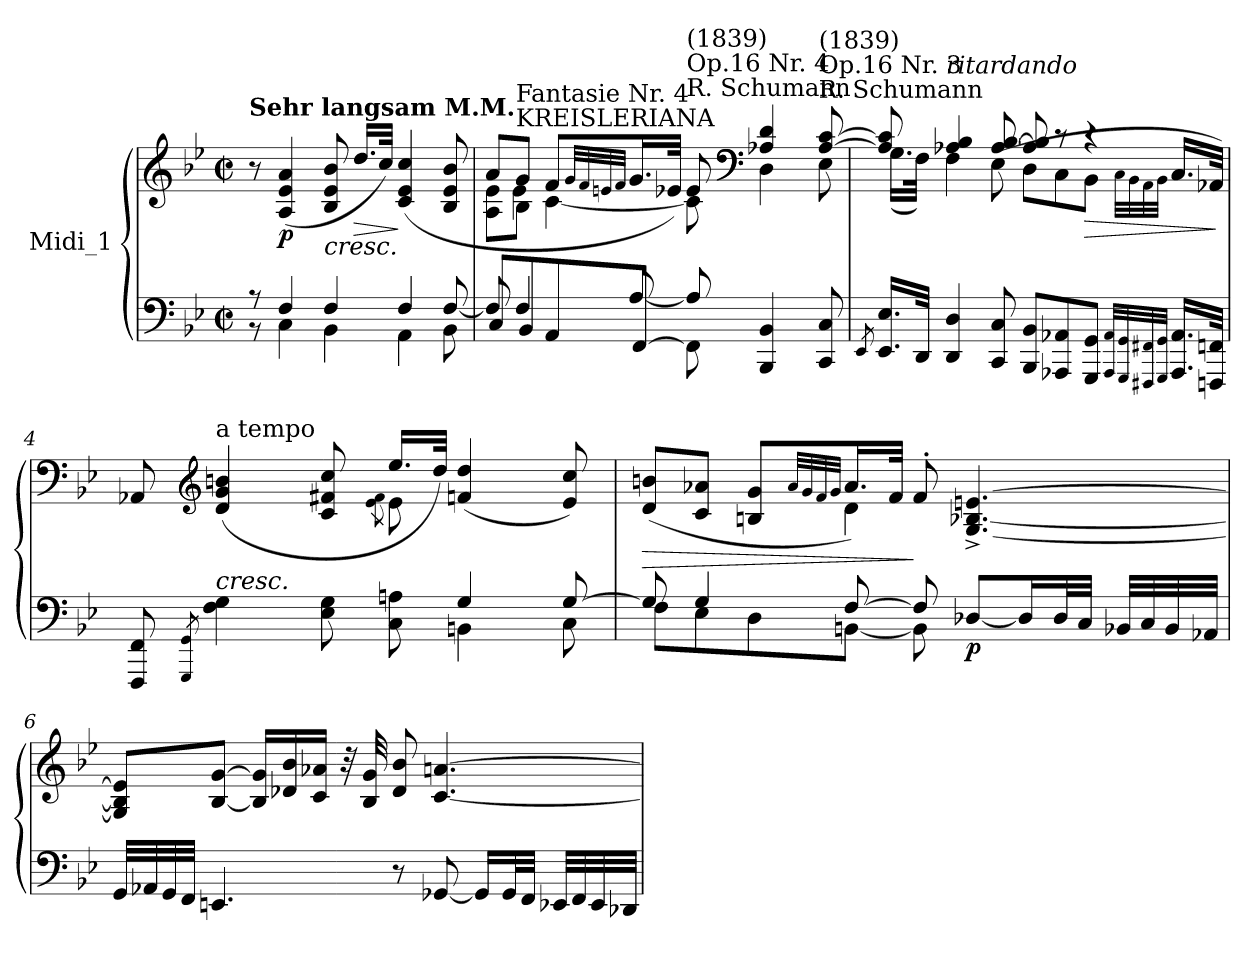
**kern	**kern	**dynam
*part1	*part1	*part1
*staff2	*staff1	*staff1/2
*I"Midi_1	*	*
*clefF4	*clefG2	*
*k[b-e-]	*k[b-e-]	*
*B-:	*B-:	*
*M2/2	*M2/2	*
*met(c|)	*met(c|)	*
=1	=1	=1
*^	*^	*
*	*^	*	*	*
!	!	!	!LO:TX:a:B:t=Sehr langsam M.M.	!	!
2ryy	8r	8r	8r	2ryy	.
!	!	!	!	!	!LO:DY:b
.	4F/	4C\	(>4A/ 4e-/ 4a/	.	p
!	!	!	!	!	!LO:HP:b
.	4F/	4BB-\	8B-/ 8e-/ 8b-/	.	<
!	!	!	!	!	!LO:HP:b
2ryy	.	.	16.dd/LL	2ryy	>
*	*	*	*MM33	*	*
.	.	.	32cc/JJk)	.	[
.	4F/	(4AA\	(>4c/ 4e-/ 4cc/	.	]
.	[8F/	8BB-\	8B-/ 8e-/ 8b-/	.	.
=2	=2	=2	=2	=2	=2
*	*	*	*	*^	*
8ryy	8F/]	8C/L	8a/L	8A\ 8e-\L	8ryy	.
!	!	!	!LO:TX:a:t=KREISLERIANA	!	!	!
!	!	!	!LO:TX:a:t=Fantasie Nr. 4	!	!	!
4ryy	4F/	8BB-/	8g/J	8B-\J	4e-\	.
.	.	8AA/	8f/L	[4c\	.	.
.	.	.	32qg/LLL	.	.	.
.	.	.	32qf/	.	.	.
.	.	.	32qen/	.	.	.
.	.	.	32qf/JJJ	.	.	.
8ryy	[8A/	[8FF/J	16.g/L	.	2ryy	.
.	.	.	32e-X/JJk)	.	.	.
!	!	!	!LO:TX:a:t=R. Schumann	!	!	!
!	!	!	!LO:TX:a:t=Op.16 Nr. 4	!	!	!
!	!	!	!LO:TX:a:t=(1839)	!	!	!
8ryy	8A/]	8FF\]	8e-/	8c\]	.	.
*	*	*	*clefF4	*	*	*
8ryy	4BBB-/ 4BB-/	8ryy	4A-X/ 4d/	4D\	.	.
4ryy	.	4ryy	.	.	.	.
!	!	!	!LO:TX:a:t=R. Schumann	!	!	!
!	!	!	!LO:TX:a:t=Op.16 Nr. 3	!	!	!
!	!	!	!LO:TX:a:t=(1839)	!	!	!
.	8CC/ 8C/	.	[8A-/ [8c/)	8E-\	8ryy	.
*v	*v	*v	*	*	*	*
*	*v	*v	*v	*
!!LO:LB:g=z
=3	=3	=3
8qEE-/	.	.
*^	*^	*
16.EE-/ 16.E-/LL	2ryy	8A-/] 8c/]	(16.G\LL	.
32DD/JJk	.	.	32F\JJk)	.
!	!	!LO:TX:a:i:t=ritardando	!	!
4DD/ 4D/	.	4A-X/ 4B-/	4F\	.
8CC/ 8C/	.	[8A-/ [8B-/	(8E-\	.
8BBB-/ 8BB-/L	2ryy	8A-/] 8B-/]	8D\L	.
8AAA-X/ 8AA-X/	.	8r	8C\	.
!	!	!	!	!LO:HP:b
8GGG/ 8GG/J	.	4r	8BB-\J	>
32qAAA-/ 32qAA-/LLL	.	.	32qC\LLL	.
32qGGG/ 32qGG/	.	.	32qBB-\	.
32qFFF#X/ 32qFF#X/	.	.	32qAA\	.
32qGGG/ 32qGG/JJJ	.	.	32qBB-\JJJ	.
16.AAA-i/ 16.AA-i/LL	.	.	16.C/LL	.
32FFFn/ 32FFn/JJk	.	.	32AA-X/JJk)	.
*v	*v	*	*	*
*	*v	*v	*
.	.	]
=4	=4	=4
*^	*^	*
8FFF/ 8FF/	2ryy	8AA-X/	8ryy	.
8qGGG/ 8qGG/	.	.	.	.
*	*	*clefG2	*	*
!	!	!LO:TX:a:t=a tempo	!	!
!LO:TX:a:i:t=cresc.	!	!	!	!
4F\ 4G\	.	(>4d/ 4g/ 4bn/	8ryy	.
.	.	.	4ryy	.
8E-\ 8G\	.	8c/ 8f#X/ 8cc/	.	.
.	.	.	8qe-\ 8qf#\	.
8C\ 8Ani\	8ryy	16.ee-/LL	8e-\	.
.	.	32dd/JJk)	.	.
4G/	4BBn\	(>4fn/ 4dd/	8ryy	.
.	.	.	4ryy	.
[8G/	8C\	8e-/ 8cc/)	.	.
!!LO:LB:g=z	!!
=5	=5	=5	=5	=5
!	!	!	!	!LO:HP:b
8G/]	8F\L	(>8d/ 8bn/L	4ryy	>
4G/	8E-\	8c/ 8a-X/J	.	.
.	8D\	8Bn/ 8g/L	8ryy	.
.	.	32qa-/LLL	.	.
.	.	32qg/	.	.
.	.	32qf/	.	.
.	.	32qg/JJJ	.	.
[8F/	[8BBn\J	16.a-/L)	4d\	.
.	.	32f/JJk	.	.
8F/]	8BB\]	8f'/	.	]
!	!	!	!	!LO:DY:b=2
[8D-X/L	8ryy	[4.G/^ [4.B-X/^ [4.en/^	8ryy	p
16D-/L]	4ryy	.	4ryy	.
32D-/L	.	.	.	.
32C/JJJ	.	.	.	.
32BB-i/LLL	.	.	.	.
32C/	.	.	.	.
32BB-/	.	.	.	.
32AA-X/JJJ	.	.	.	.
=6	=6	=6	=6	=6
32GG/LLL	2ryy	8G/] 8B-/] 8e/]L	2ryy	.
32AA-X/	.	.	.	.
32GG/	.	.	.	.
32FF/JJJ	.	.	.	.
4.EEn/	.	[8B-/ [8g/J	.	.
.	.	16B-/] 16g/]LL	.	.
.	.	16d-X/ 16b-/	.	.
.	.	16c/ 16a-X/JJ	.	.
.	.	32r	.	.
.	.	32B-/ 32g/	.	.
8r	2ryy	8d-/ 8b-/	2ryy	.
[8GG-X/	.	[4.c/ [4.an/	.	.
16GG-/LL]	.	.	.	.
32GG-/L	.	.	.	.
32FF/JJJ	.	.	.	.
32EE-X/LLL	.	.	.	.
32FF/	.	.	.	.
32EE-/	.	.	.	.
32DD-X/JJJ	.	.	.	.
*v	*v	*	*	*
*	*v	*v	*
=	=	=
*-	*-	*-
